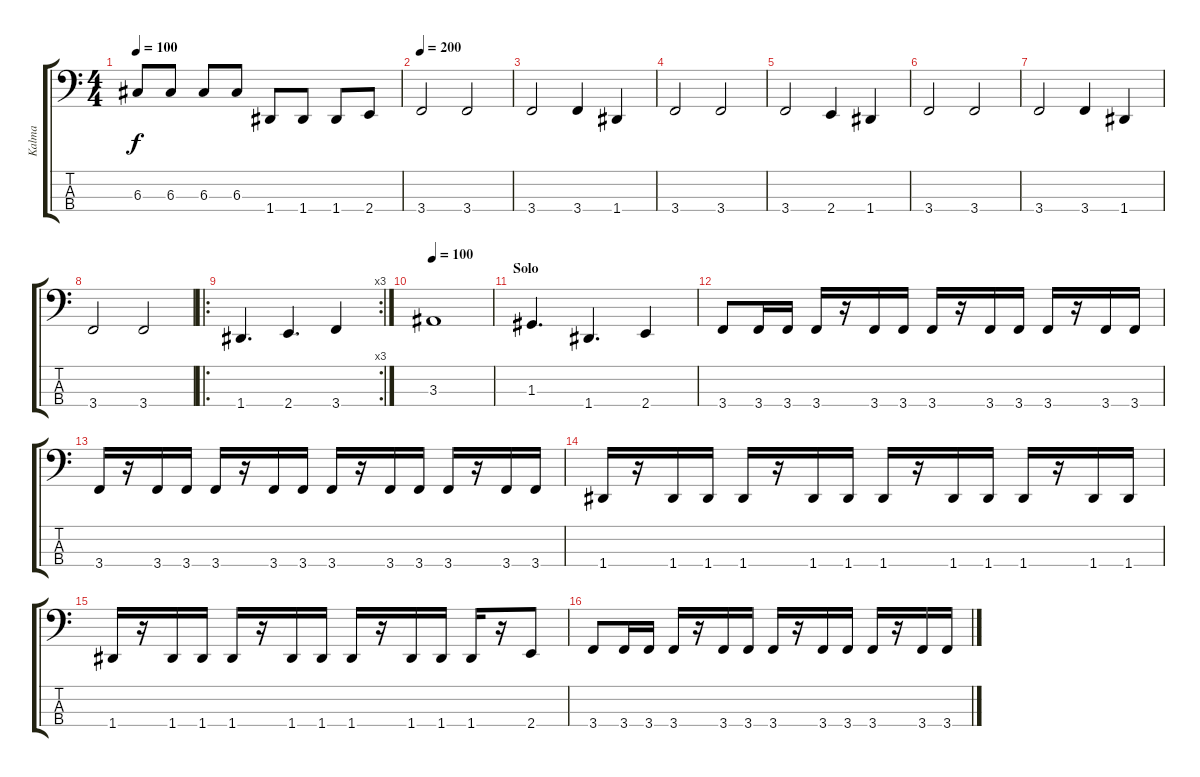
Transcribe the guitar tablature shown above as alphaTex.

\track ("Kalma" "Kalma") {instrument electricbasspick}
\staff {score tabs}
\tuning (F2 C2 G1 D1) {hide}
\ts (4 4)
\tempo 100
\clef f4
\ks c
6.3.8{dy f} 6.3.8 6.3.8 6.3.8 1.4.8 1.4.8 1.4.8 2.4.8 |
\tempo 200
3.4.2 3.4.2 |
3.4.2 3.4.4 1.4.4 |
3.4.2 3.4.2 |
3.4.2 2.4.4 1.4.4 |
3.4.2 3.4.2 |
3.4.2 3.4.4 1.4.4 |
3.4.2 3.4.2 |
\ro
\rc 3
1.4.4{d} 2.4.4{d} 3.4.4 |
\tempo 100
3.3.1 |
\section ("" "Solo")
1.3.4{d} 1.4.4{d} 2.4.4 |
3.4.8 3.4.16 3.4.16 3.4.16 r.16 3.4.16 3.4.16 3.4.16 r.16 3.4.16 3.4.16 3.4.16 r.16 3.4.16 3.4.16 |
3.4.16 r.16 3.4.16 3.4.16 3.4.16 r.16 3.4.16 3.4.16 3.4.16 r.16 3.4.16 3.4.16 3.4.16 r.16 3.4.16 3.4.16 |
1.4.16 r.16 1.4.16 1.4.16 1.4.16 r.16 1.4.16 1.4.16 1.4.16 r.16 1.4.16 1.4.16 1.4.16 r.16 1.4.16 1.4.16 |
1.4.16 r.16 1.4.16 1.4.16 1.4.16 r.16 1.4.16 1.4.16 1.4.16 r.16 1.4.16 1.4.16 1.4.16 r.16 2.4.8 |
3.4.8 3.4.16 3.4.16 3.4.16 r.16 3.4.16 3.4.16 3.4.16 r.16 3.4.16 3.4.16 3.4.16 r.16 3.4.16 3.4.16
